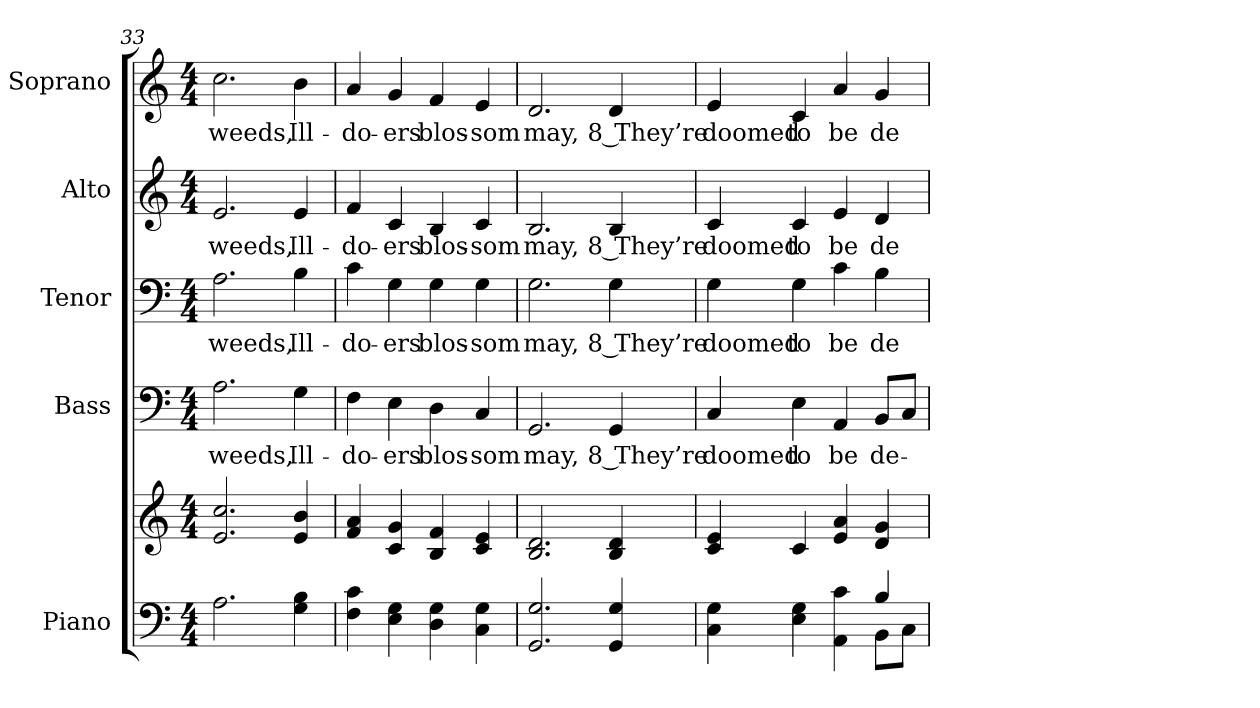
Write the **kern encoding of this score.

**kern	**kern	**kern	**text	**kern	**text	**kern	**text	**kern	**text
*part5	*part5	*part4	*part4	*part3	*part3	*part2	*part2	*part1	*part1
*staff6	*staff5	*staff4	*staff4	*staff3	*staff3	*staff2	*staff2	*staff1	*staff1
*I"Piano	*	*I"Bass	*	*I"Tenor	*	*I"Alto	*	*I"Soprano	*
*I'Pno.	*	*I'B.	*	*I'T.	*	*I'A.	*	*I'S.	*
*clefF4	*clefG2	*clefF4	*	*clefF4	*	*clefG2	*	*clefG2	*
*k[]	*k[]	*k[]	*	*k[]	*	*k[]	*	*k[]	*
*C:	*C:	*C:	*	*C:	*	*C:	*	*C:	*
*M4/4	*M4/4	*M4/4	*	*M4/4	*	*M4/4	*	*M4/4	*
=33	=33	=33	=33	=33	=33	=33	=33	=33	=33
!	!	!	!LO:LY:b:color=#000000	!	!	!	!	!	!
!	!	!	!	!	!LO:LY:b:color=#000000	!	!	!	!
!	!	!	!	!	!	!	!LO:LY:b:color=#000000	!	!
!	!	!	!	!	!	!	!	!	!LO:LY:b:color=#000000
2.Ai\	2.ei/ 2.cci	2.Ai\	weeds,	2.Ai\	weeds,	2.ei/	weeds,	2.cci\	weeds,
!	!	!	!LO:LY:b:color=#000000	!	!	!	!	!	!
!	!	!	!	!	!LO:LY:b:color=#000000	!	!	!	!
!	!	!	!	!	!	!	!LO:LY:b:color=#000000	!	!
!	!	!	!	!	!	!	!	!	!LO:LY:b:color=#000000
4Gi\ 4Bi	4ei/ 4bi	4Gi\	Ill-	4Bi\	Ill-	4ei/	Ill-	4bi\	Ill-
=34	=34	=34	=34	=34	=34	=34	=34	=34	=34
!	!	!	!LO:LY:b:color=#000000	!	!	!	!	!	!
!	!	!	!	!	!LO:LY:b:color=#000000	!	!	!	!
!	!	!	!	!	!	!	!LO:LY:b:color=#000000	!	!
!	!	!	!	!	!	!	!	!	!LO:LY:b:color=#000000
4Fi\ 4ci	4fi/ 4ai	4Fi\	-do-	4ci\	-do-	4fi/	-do-	4ai/	-do-
!	!	!	!LO:LY:b:color=#000000	!	!	!	!	!	!
!	!	!	!	!	!LO:LY:b:color=#000000	!	!	!	!
!	!	!	!	!	!	!	!LO:LY:b:color=#000000	!	!
!	!	!	!	!	!	!	!	!	!LO:LY:b:color=#000000
4Ei\ 4Gi	4ci/ 4gi	4Ei\	-ers	4Gi\	-ers	4ci/	-ers	4gi/	-ers
!	!	!	!LO:LY:b:color=#000000	!	!	!	!	!	!
!	!	!	!	!	!LO:LY:b:color=#000000	!	!	!	!
!	!	!	!	!	!	!	!LO:LY:b:color=#000000	!	!
!	!	!	!	!	!	!	!	!	!LO:LY:b:color=#000000
4Di\ 4Gi	4Bi/ 4fi	4Di\	blos-	4Gi\	blos-	4Bi/	blos-	4fi/	blos-
!	!	!	!LO:LY:b:color=#000000	!	!	!	!	!	!
!	!	!	!	!	!LO:LY:b:color=#000000	!	!	!	!
!	!	!	!	!	!	!	!LO:LY:b:color=#000000	!	!
!	!	!	!	!	!	!	!	!	!LO:LY:b:color=#000000
4Ci\ 4Gi	4ci/ 4ei	4Ci/	-som	4Gi\	-som	4ci/	-som	4ei/	-som
=35	=35	=35	=35	=35	=35	=35	=35	=35	=35
!	!	!	!LO:LY:b:color=#000000	!	!	!	!	!	!
!	!	!	!	!	!LO:LY:b:color=#000000	!	!	!	!
!	!	!	!	!	!	!	!LO:LY:b:color=#000000	!	!
!	!	!	!	!	!	!	!	!	!LO:LY:b:color=#000000
2.GGi/ 2.Gi	2.Bi/ 2.di	2.GGi/	may,	2.Gi\	may,	2.Bi/	may,	2.di/	may,
!	!	!	!LO:LY:b:color=#000000	!	!	!	!	!	!
!	!	!	!	!	!LO:LY:b:color=#000000	!	!	!	!
!	!	!	!	!	!	!	!LO:LY:b:color=#000000	!	!
!	!	!	!	!	!	!	!	!	!LO:LY:b:color=#000000
4GGi/ 4Gi	4Bi/ 4di	4GGi/	8 They’re	4Gi\	8 They’re	4Bi/	8 They’re	4di/	8 They’re
!!LO:PB:g=z
=36	=36	=36	=36	=36	=36	=36	=36	=36	=36
*^	*	*	*	*	*	*	*	*	*
!	!	!	!	!LO:LY:b:color=#000000	!	!	!	!	!	!
!	!	!	!	!	!	!LO:LY:b:color=#000000	!	!	!	!
!	!	!	!	!	!	!	!	!LO:LY:b:color=#000000	!	!
!	!	!	!	!	!	!	!	!	!	!LO:LY:b:color=#000000
4Ci\ 4Gi	2ryy	4ci/ 4ei	4Ci/	doomed	4Gi\	doomed	4ci/	doomed	4ei/	doomed
!	!	!	!	!LO:LY:b:color=#000000	!	!	!	!	!	!
!	!	!	!	!	!	!LO:LY:b:color=#000000	!	!	!	!
!	!	!	!	!	!	!	!	!LO:LY:b:color=#000000	!	!
!	!	!	!	!	!	!	!	!	!	!LO:LY:b:color=#000000
4Ei\ 4Gi	.	4ci/	4Ei\	to	4Gi\	to	4ci/	to	4ci/	to
!	!	!	!	!LO:LY:b:color=#000000	!	!	!	!	!	!
!	!	!	!	!	!	!LO:LY:b:color=#000000	!	!	!	!
!	!	!	!	!	!	!	!	!LO:LY:b:color=#000000	!	!
!	!	!	!	!	!	!	!	!	!	!LO:LY:b:color=#000000
4AAi\ 4ci	4ryy	4ei/ 4ai	4AAi/	be	4ci\	be	4ei/	be	4ai/	be
!	!	!	!	!LO:LY:b:color=#000000	!	!	!	!	!	!
!	!	!	!	!	!	!LO:LY:b:color=#000000	!	!	!	!
!	!	!	!	!	!	!	!	!LO:LY:b:color=#000000	!	!
!	!	!	!	!	!	!	!	!	!	!LO:LY:b:color=#000000
4Bi/	8BBi\L	4di/ 4gi	8BBi/L	de-	4Bi\	de-	4di/	de-	4gi/	de-
.	8Ci\J	.	8Ci/J	.	.	.	.	.	.	.
*v	*v	*	*	*	*	*	*	*	*	*
=	=	=	=	=	=	=	=	=	=
*-	*-	*-	*-	*-	*-	*-	*-	*-	*-
